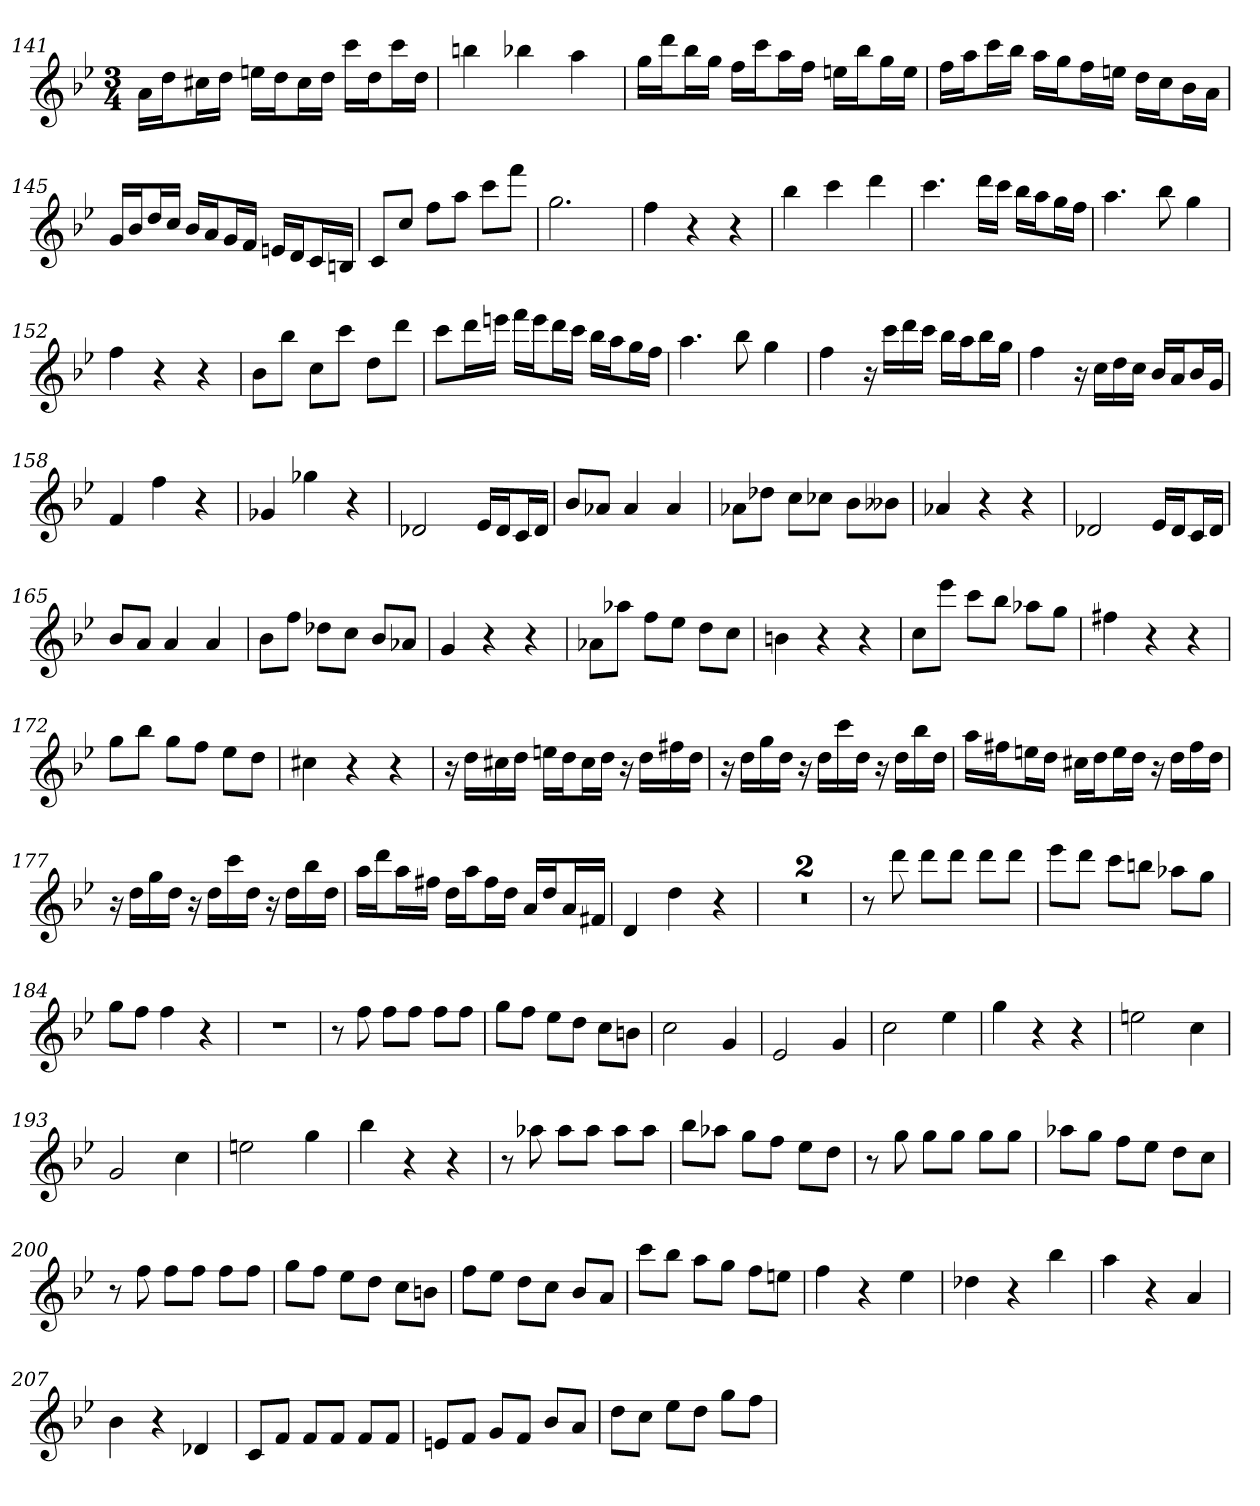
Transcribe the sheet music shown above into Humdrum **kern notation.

**kern
*part1
*staff1
*clefG2
*k[b-e-]
*B-:
*M3/4
=141
16a\LL
16dd\J
16cc#X\L
16dd\JJ
16een\LL
16dd\J
16cc#\L
16dd\JJ
16ccc\LL
16dd\J
16ccc\L
16dd\JJ
=142
4bbn
4bb-X
4aa
=143
16gg\LL
16ddd\J
16bb-\L
16gg\JJ
16ff\LL
16ccc\J
16aa\L
16ff\JJ
16een\LL
16bb-\J
16gg\L
16ee\JJ
=144
16ff\LL
16aa\J
16ccc\L
16bb-\JJ
16aa\LL
16gg\J
16ff\L
16een\JJ
16dd\LL
16cc\J
16b-\L
16a\JJ
=145
16g/LL
16b-/J
16dd/L
16cc/JJ
16b-/LL
16a/J
16g/L
16f/JJ
16en/LL
16d/J
16c/L
16Bn/JJ
=146
8c/L
8cc/J
8ff\L
8aa\J
8ccc\L
8fff\J
=147
2.gg
=148
4ff
4r
4r
=149
4bb-
4ccc
4ddd
=150
4.ccc
16ddd\LL
16ccc\JJ
16bb-\LL
16aa\J
16gg\L
16ff\JJ
=151
4.aa
8bb-
4gg
=152
4ff
4r
4r
=153
8b-\L
8bb-\J
8cc\L
8ccc\J
8dd\L
8ddd\J
=154
8ccc\L
16ddd\L
16eeen\JJ
16fff\LL
16eee\J
16ddd\L
16ccc\JJ
16bb-\LL
16aa\J
16gg\L
16ff\JJ
=155
4.aa
8bb-
4gg
=156
4ff
16r
16ccc\LL
16ddd\
16ccc\JJ
16bb-\LL
16aa\J
16bb-\L
16gg\JJ
=157
4ff
16r
16cc\LL
16dd\
16cc\JJ
16b-/LL
16a/J
16b-/L
16g/JJ
=158
4f
4ff
4r
=159
4g-X
4gg-X
4r
=160
2d-X
16e-/LL
16d-/J
16c/L
16d-/JJ
=161
8b-/L
8a-X/J
4a-
4a-
=162
8a-X\L
8dd-X\J
8cc\L
8cc-X\J
8b-\L
8b--X\J
=163
4a-X
4r
4r
=164
2d-X
16e-/LL
16d-/J
16c/L
16d-/JJ
=165
8b-/L
8a/J
4a
4a
=166
8b-\L
8ff\J
8dd-X\L
8cc\J
8b-/L
8a-X/J
=167
4g
4r
4r
=168
8a-X\L
8aa-X\J
8ff\L
8ee-\J
8dd\L
8cc\J
=169
4bn
4r
4r
=170
8cc\L
8eee-\J
8ccc\L
8bb-\J
8aa-X\L
8gg\J
=171
4ff#X
4r
4r
=172
8gg\L
8bb-\J
8gg\L
8ff\J
8ee-\L
8dd\J
=173
4cc#X
4r
4r
=174
16r
16dd\LL
16cc#X\
16dd\JJ
16een\LL
16dd\J
16cc#\L
16dd\JJ
16r
16dd\LL
16ff#X\
16dd\JJ
=175
16r
16dd\LL
16gg\
16dd\JJ
16r
16dd\LL
16ccc\
16dd\JJ
16r
16dd\LL
16bb-\
16dd\JJ
=176
16aa\LL
16ff#X\J
16een\L
16dd\JJ
16cc#X\LL
16dd\J
16ee\L
16dd\JJ
16r
16dd\LL
16ff#\
16dd\JJ
=177
16r
16dd\LL
16gg\
16dd\JJ
16r
16dd\LL
16ccc\
16dd\JJ
16r
16dd\LL
16bb-\
16dd\JJ
=178
16aa\LL
16ddd\J
16aa\L
16ff#X\JJ
16dd\LL
16aa\J
16ff#\L
16dd\JJ
16a/LL
16dd/J
16a/L
16f#X/JJ
=179
4d
4dd
4r
=180
2.r
=181
2.r
=182
8r
8ddd
8ddd\L
8ddd\J
8ddd\L
8ddd\J
=183
8eee-\L
8ddd\J
8ccc\L
8bbn\J
8aa-X\L
8gg\J
=184
8gg\L
8ff\J
4ff
4r
=185
2.r
=186
8r
8ff
8ff\L
8ff\J
8ff\L
8ff\J
=187
8gg\L
8ff\J
8ee-\L
8dd\J
8cc\L
8bn\J
=188
2cc
4g
=189
2e-
4g
=190
2cc
4ee-
=191
4gg
4r
4r
=192
2een
4cc
=193
2g
4cc
=194
2een
4gg
=195
4bb-
4r
4r
=196
8r
8aa-X
8aa-\L
8aa-\J
8aa-\L
8aa-\J
=197
8bb-\L
8aa-X\J
8gg\L
8ff\J
8ee-\L
8dd\J
=198
8r
8gg
8gg\L
8gg\J
8gg\L
8gg\J
=199
8aa-X\L
8gg\J
8ff\L
8ee-\J
8dd\L
8cc\J
=200
8r
8ff
8ff\L
8ff\J
8ff\L
8ff\J
=201
8gg\L
8ff\J
8ee-\L
8dd\J
8cc\L
8bn\J
=202
8ff\L
8ee-\J
8dd\L
8cc\J
8b-/L
8a/J
=203
8ccc\L
8bb-\J
8aa\L
8gg\J
8ff\L
8een\J
=204
4ff
4r
4ee-
=205
4dd-X
4r
4bb-
=206
4aa
4r
4a
=207
4b-
4r
4d-X
=208
8c/L
8f/J
8f/L
8f/J
8f/L
8f/J
=209
8en/L
8f/J
8g/L
8f/J
8b-/L
8a/J
=210
8dd\L
8cc\J
8ee-\L
8dd\J
8gg\L
8ff\J
=
*-
